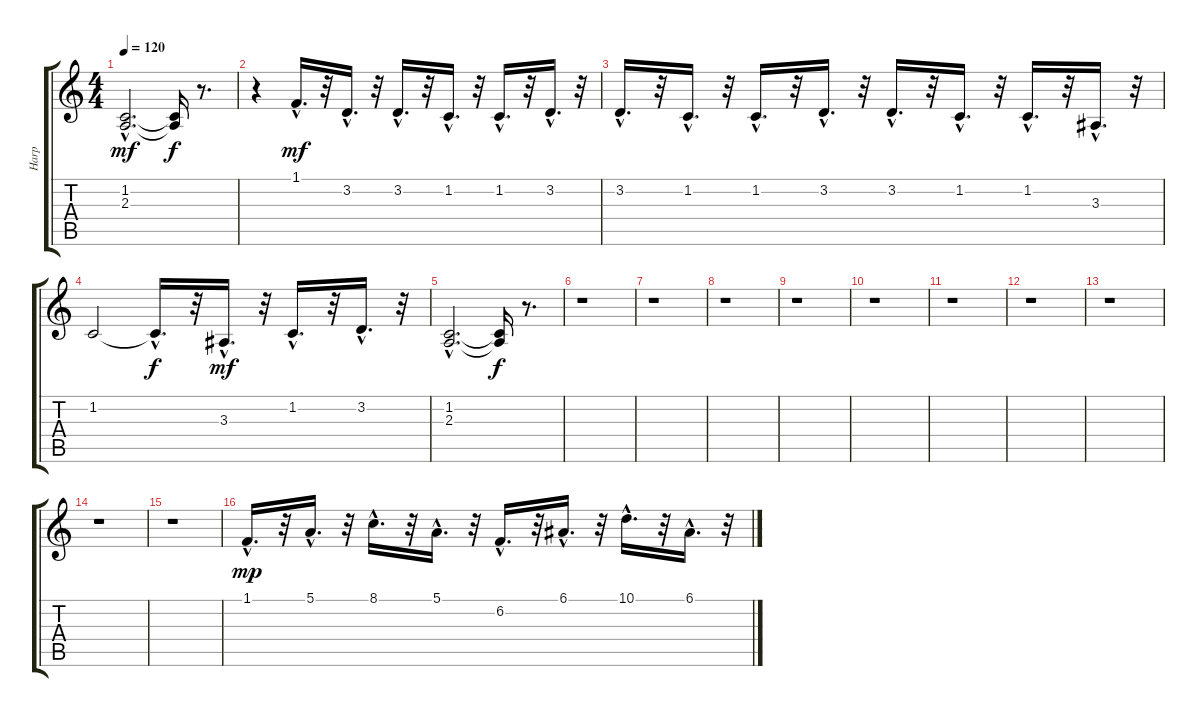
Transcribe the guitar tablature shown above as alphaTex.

\track ("Harp" "Harp") {instrument orchestralharp}
\staff {score tabs}
\tuning (E4 B3 G3 D3 A2 E2) {hide}
\ts (4 4)
\tempo 120
\clef g2
\ks c
(1.2{hac} 2.3{hac}).2{d dy mf} (1.2{t} 2.3{t}).16{dy f} r.8{d} |
r.4 1.1{hac}.16{d dy mf} r.32 3.2{hac}.16{d} r.32 3.2{hac}.16{d} r.32 1.2{hac}.16{d} r.32 1.2{hac}.16{d} r.32 3.2{hac}.16{d} r.32 |
3.2{hac}.16{d} r.32 1.2{hac}.16{d} r.32 1.2{hac}.16{d} r.32 3.2{hac}.16{d} r.32 3.2{hac}.16{d} r.32 1.2{hac}.16{d} r.32 1.2{hac}.16{d} r.32 3.3{hac}.16{d} r.32 |
1.2.2 1.2{hac t}.16{d dy f} r.32 3.3{hac}.16{d dy mf} r.32 1.2{hac}.16{d} r.32 3.2{hac}.16{d} r.32 |
(1.2{hac} 2.3{hac}).2{d} (1.2{t} 2.3{t}).16{dy f} r.8{d} |
r.1 |
r.1 |
r.1 |
r.1 |
r.1 |
r.1 |
r.1 |
r.1 |
r.1 |
r.1 |
1.1{hac}.16{d dy mp} r.32 5.1{hac}.16{d} r.32 8.1{hac}.16{d} r.32 5.1{hac}.16{d} r.32 6.2{hac}.16{d} r.32 6.1{hac}.16{d} r.32 10.1{hac}.16{d} r.32 6.1{hac}.16{d} r.32
